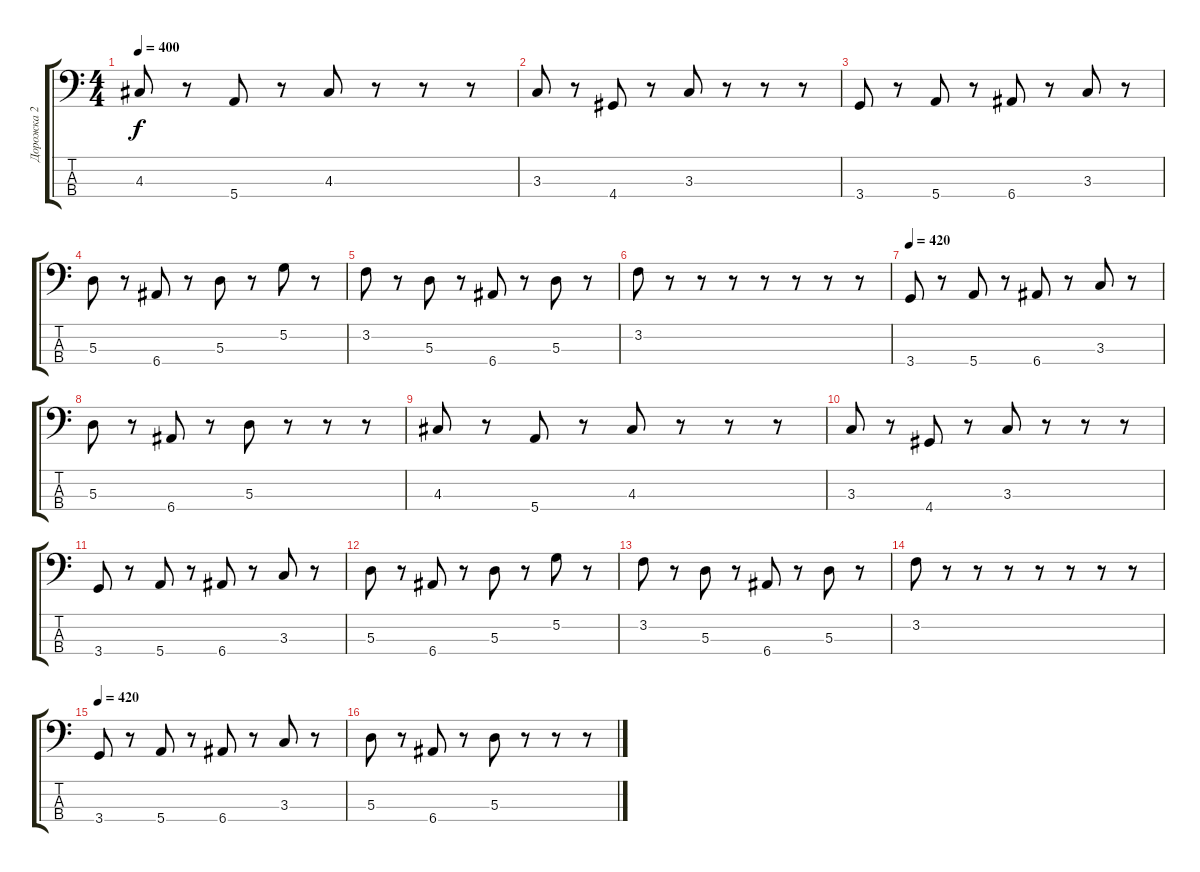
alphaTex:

\track ("Дорожка 2" "Дорожка 2") {instrument electricbassfinger}
\staff {score tabs}
\tuning (G2 D2 A1 E1) {hide}
\ts (4 4)
\tempo 400
\clef f4
\ks c
4.3.8{dy f} r.8 5.4.8 r.8 4.3.8 r.8 r.8 r.8 |
3.3.8 r.8 4.4.8 r.8 3.3.8 r.8 r.8 r.8 |
3.4.8 r.8 5.4.8 r.8 6.4.8 r.8 3.3.8 r.8 |
5.3.8 r.8 6.4.8 r.8 5.3.8 r.8 5.2.8 r.8 |
3.2.8 r.8 5.3.8 r.8 6.4.8 r.8 5.3.8 r.8 |
3.2.8 r.8 r.8 r.8 r.8 r.8 r.8 r.8 |
\tempo 420
3.4.8 r.8 5.4.8 r.8 6.4.8 r.8 3.3.8 r.8 |
5.3.8 r.8 6.4.8 r.8 5.3.8 r.8 r.8 r.8 |
4.3.8 r.8 5.4.8 r.8 4.3.8 r.8 r.8 r.8 |
3.3.8 r.8 4.4.8 r.8 3.3.8 r.8 r.8 r.8 |
3.4.8 r.8 5.4.8 r.8 6.4.8 r.8 3.3.8 r.8 |
5.3.8 r.8 6.4.8 r.8 5.3.8 r.8 5.2.8 r.8 |
3.2.8 r.8 5.3.8 r.8 6.4.8 r.8 5.3.8 r.8 |
3.2.8 r.8 r.8 r.8 r.8 r.8 r.8 r.8 |
\tempo 420
3.4.8 r.8 5.4.8 r.8 6.4.8 r.8 3.3.8 r.8 |
5.3.8 r.8 6.4.8 r.8 5.3.8 r.8 r.8 r.8
